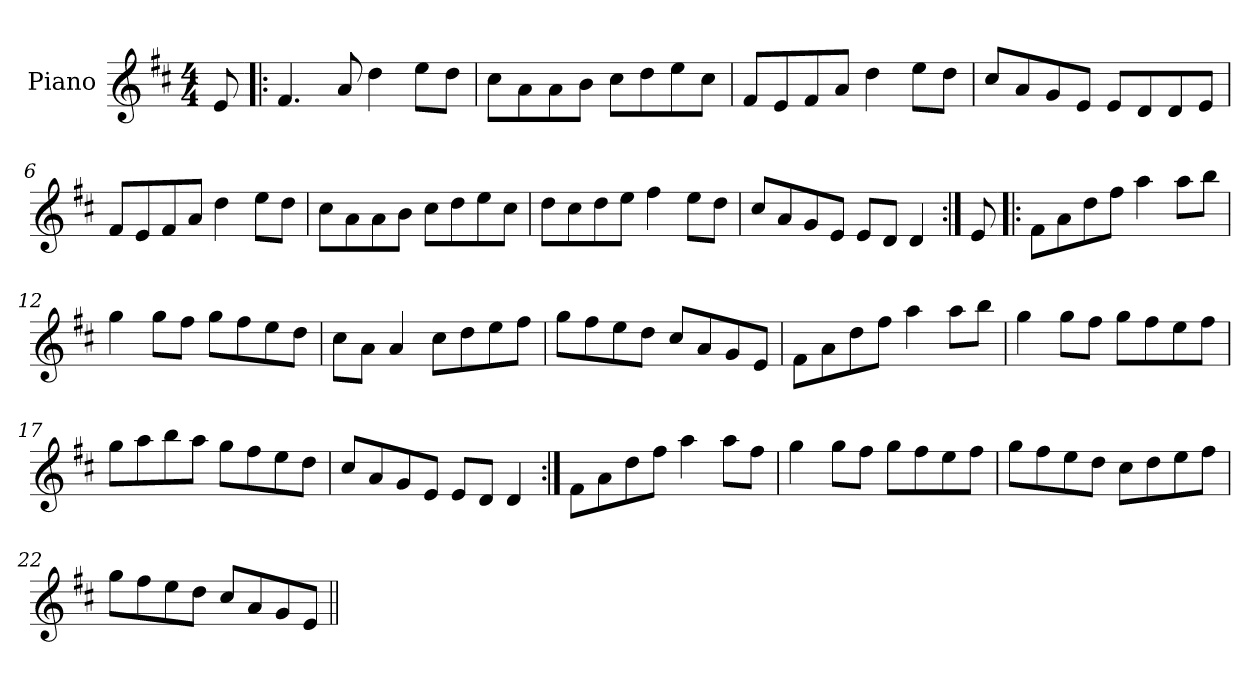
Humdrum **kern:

**kern
*part1
*staff1
*I"Piano
*I'Pno
*clefG2
*k[f#c#]
*D:
*M4/4
=1
8e/
=2!|:
4.f#/
8a/
4dd\
8ee\L
8dd\J
=3
8cc#\L
8a\
8a\
8b\J
8cc#\L
8dd\
8ee\
8cc#\J
=4
8f#/L
8e/
8f#/
8a/J
4dd\
8ee\L
8dd\J
=5
8cc#/L
8a/
8g/
8e/J
8e/L
8d/
8d/
8e/J
=6
8f#/L
8e/
8f#/
8a/J
4dd\
8ee\L
8dd\J
=7
8cc#\L
8a\
8a\
8b\J
8cc#\L
8dd\
8ee\
8cc#\J
=8
8dd\L
8cc#\
8dd\
8ee\J
4ff#\
8ee\L
8dd\J
=9
8cc#/L
8a/
8g/
8e/J
8e/L
8d/J
4d/
=10:|!
8e/
=11!|:
8f#\L
8a\
8dd\
8ff#\J
4aa\
8aa\L
8bb\J
=12
4gg\
8gg\L
8ff#\J
8gg\L
8ff#\
8ee\
8dd\J
=13
8cc#\L
8a\J
4a/
8cc#\L
8dd\
8ee\
8ff#\J
=14
8gg\L
8ff#\
8ee\
8dd\J
8cc#/L
8a/
8g/
8e/J
=15
8f#\L
8a\
8dd\
8ff#\J
4aa\
8aa\L
8bb\J
=16
4gg\
8gg\L
8ff#\J
8gg\L
8ff#\
8ee\
8ff#\J
=17
8gg\L
8aa\
8bb\
8aa\J
8gg\L
8ff#\
8ee\
8dd\J
=18
8cc#/L
8a/
8g/
8e/J
8e/L
8d/J
4d/
=19:|!
8f#\L
8a\
8dd\
8ff#\J
4aa\
8aa\L
8ff#\J
=20
4gg\
8gg\L
8ff#\J
8gg\L
8ff#\
8ee\
8ff#\J
=21
8gg\L
8ff#\
8ee\
8dd\J
8cc#\L
8dd\
8ee\
8ff#\J
=22
8gg\L
8ff#\
8ee\
8dd\J
8cc#/L
8a/
8g/
8e/J
=||
*-
